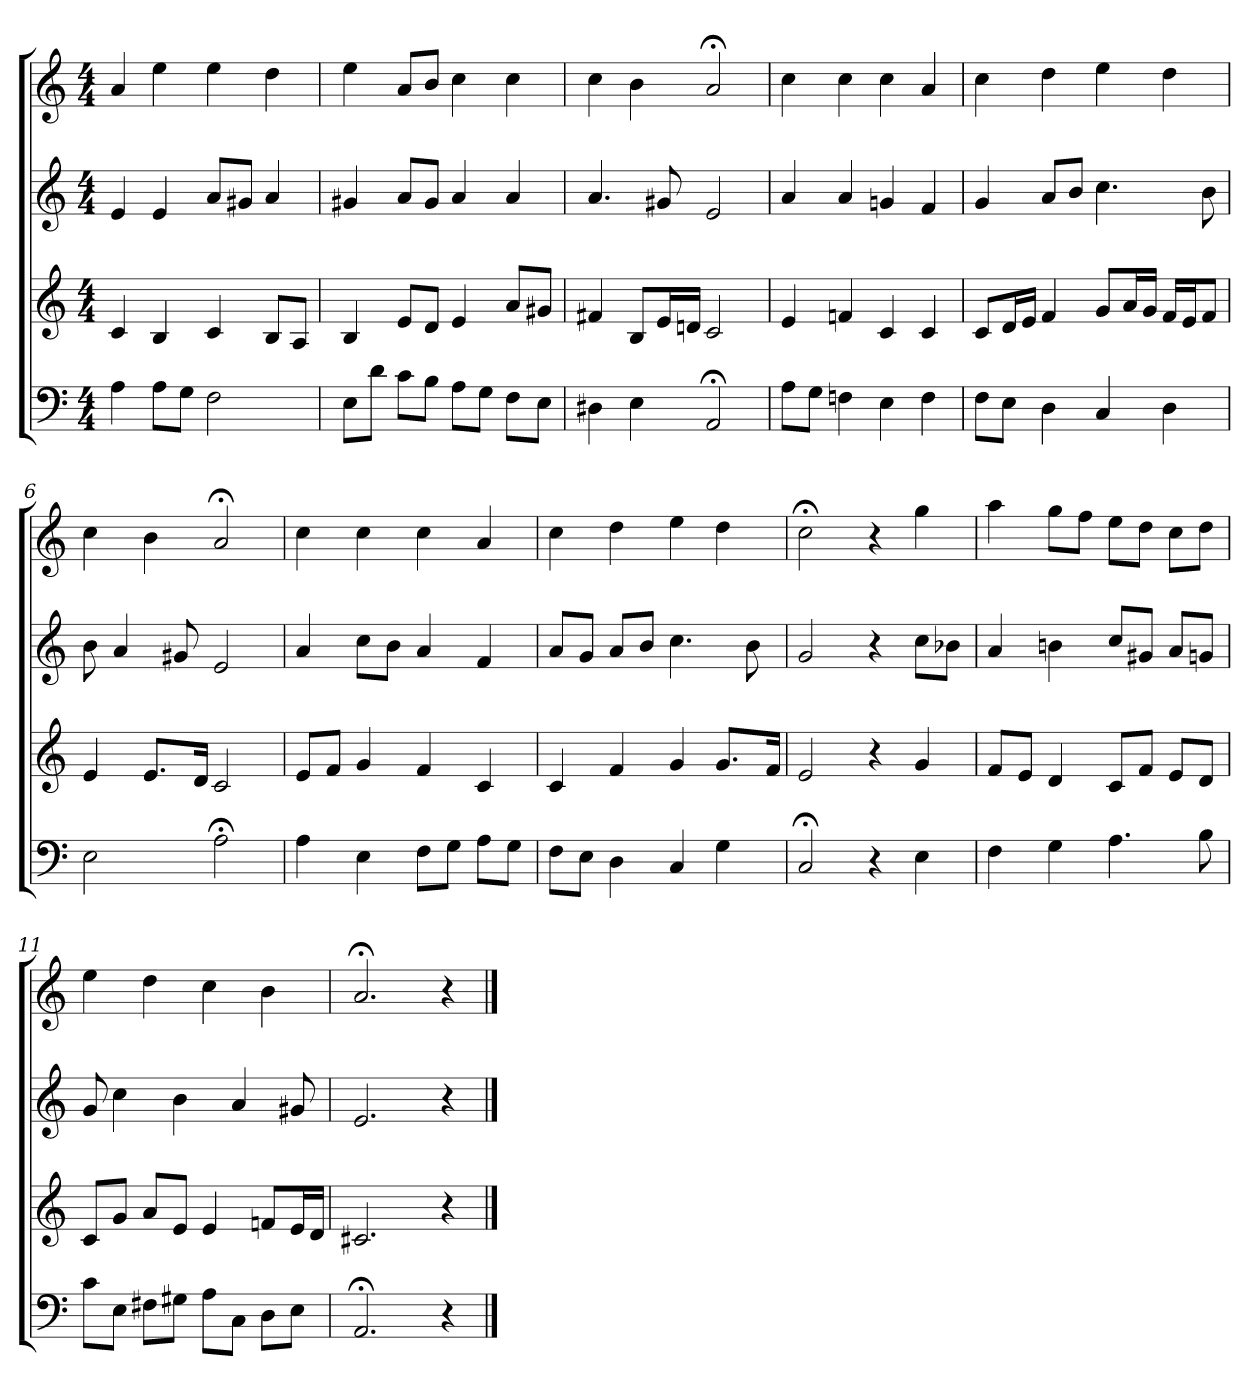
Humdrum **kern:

**kern	**kern	**kern	**kern
*part4	*part3	*part2	*part1
*staff4	*staff3	*staff2	*staff1
*clefF4	*clefG2	*clefG2	*clefG2
*k[]	*k[]	*k[]	*k[]
*C:	*C:	*C:	*a:
*M4/4	*M4/4	*M4/4	*M4/4
=1	=1	=1	=1
4A	4c	4e	4a
8A\L	4B	4e	4ee
8G\J	.	.	.
2F	4c	8a/L	4ee
.	.	8g#X/J	.
.	8B/L	4a	4dd
.	8A/J	.	.
=2	=2	=2	=2
8E\L	4B	4g#X	4ee
8d\J	.	.	.
8c\L	8e/L	8a/L	8a/L
8B\J	8d/J	8g#/J	8b/J
8A\L	4e	4a	4cc
8G\J	.	.	.
8F\L	8a/L	4a	4cc
8E\J	8g#X/J	.	.
=3	=3	=3	=3
4D#X	4f#X	4.a	4cc
4E	8B/L	.	4b
.	16e/L	8g#X	.
.	16dn/JJ	.	.
2AA;<	2c	2e	2a;<
=4	=4	=4	=4
8A\L	4e	4a	4cc
8G\J	.	.	.
4Fn	4fn	4a	4cc
4E	4c	4gn	4cc
4F	4c	4f	4a
=5	=5	=5	=5
8F\L	8c/L	4g	4cc
8E\J	16d/L	.	.
.	16e/JJ	.	.
4D	4f	8a/L	4dd
.	.	8b/J	.
4C	8g/L	4.cc	4ee
.	16a/L	.	.
.	16g/JJ	.	.
4D	16f/LL	.	4dd
.	16e/J	.	.
.	8f/J	8b	.
=6	=6	=6	=6
2E	4e	8b	4cc
.	.	4a	.
.	8.e/L	.	4b
.	.	8g#X	.
.	16d/Jk	.	.
2A;<	2c	2e	2a;<
=7	=7	=7	=7
4A	8e/L	4a	4cc
.	8f/J	.	.
4E	4g	8cc\L	4cc
.	.	8b\J	.
8F\L	4f	4a	4cc
8G\J	.	.	.
8A\L	4c	4f	4a
8G\J	.	.	.
=8	=8	=8	=8
8F\L	4c	8a/L	4cc
8E\J	.	8g/J	.
4D	4f	8a/L	4dd
.	.	8b/J	.
4C	4g	4.cc	4ee
4G	8.g/L	.	4dd
.	.	8b	.
.	16f/Jk	.	.
=9	=9	=9	=9
2C;<	2e	2g	2cc;<
4r	4r	4r	4r
4E	4g	8cc\L	4gg
.	.	8b-X\J	.
=10	=10	=10	=10
4F	8f/L	4a	4aa
.	8e/J	.	.
4G	4d	4bn	8gg\L
.	.	.	8ff\J
4.A	8c/L	8cc/L	8ee\L
.	8f/J	8g#X/J	8dd\J
.	8e/L	8a/L	8cc\L
8B	8d/J	8gn/J	8dd\J
=11	=11	=11	=11
8c\L	8c/L	8g	4ee
8E\J	8g/J	4cc	.
8F#X\L	8a/L	.	4dd
8G#X\J	8e/J	4b	.
8A\L	4e	.	4cc
8C\J	.	4a	.
8D\L	8fn/L	.	4b
8E\J	16e/L	8g#X	.
.	16d/JJ	.	.
=12	=12	=12	=12
2.AA;<	2.c#X	2.e	2.a;<
4r	4r	4r	4r
==	==	==	==
*-	*-	*-	*-
